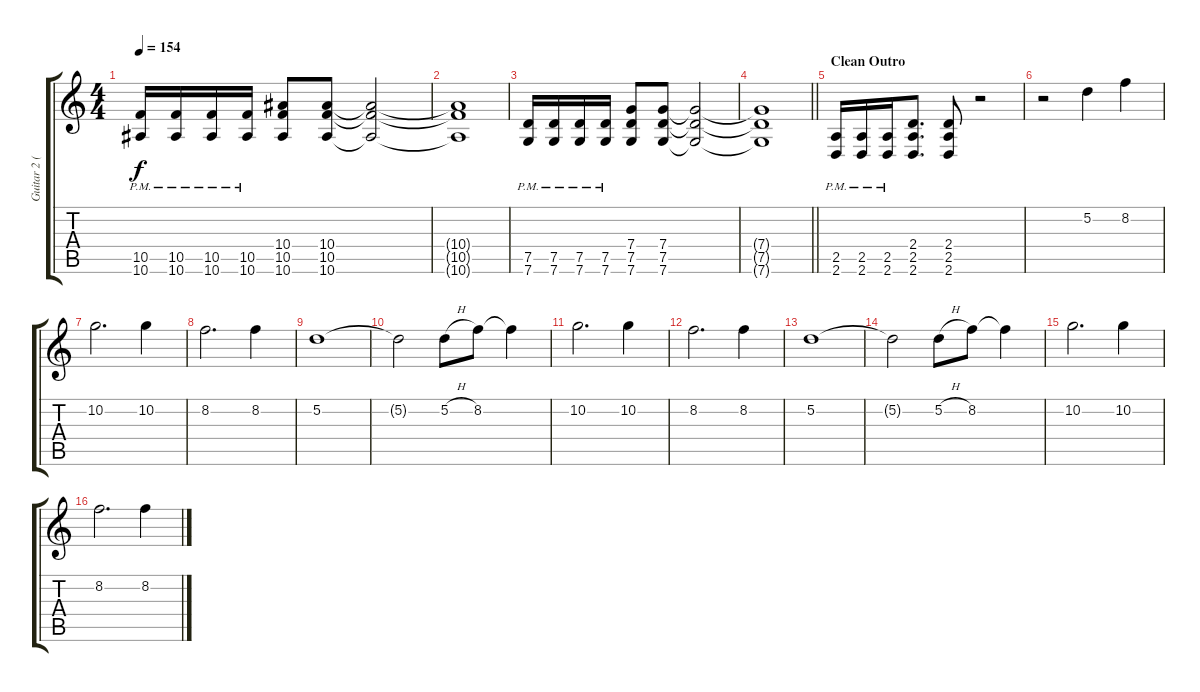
\track ("Guitar 2 (Travis Miguel)" "Guitar 2 (") {instrument distortionguitar}
\staff {score tabs}
\tuning (D4 A3 F3 C3 G2 C2) {hide}
\ts (4 4)
\tempo 154
\clef g2
\ks c
(10.5{pm} 10.6{pm}).16{dy f} (10.5{pm} 10.6{pm}).16 (10.5{pm} 10.6{pm}).16 (10.5{pm} 10.6{pm}).16 (10.4 10.5 10.6).8 (10.4 10.5 10.6).8 (10.4{t} 10.5{t} 10.6{t}).2 |
(10.4{t} 10.5{t} 10.6{t}).1 |
(7.5{pm} 7.6{pm}).16 (7.5{pm} 7.6{pm}).16 (7.5{pm} 7.6{pm}).16 (7.5{pm} 7.6{pm}).16 (7.4 7.5 7.6).8 (7.4 7.5 7.6).8 (7.4{t} 7.5{t} 7.6{t}).2 |
\barLineRight lightlight
(7.4{t} 7.5{t} 7.6{t}).1 |
\section ("" "Clean Outro")
(2.5{pm} 2.6{pm}).16 (2.5{pm} 2.6{pm}).16 (2.5{pm} 2.6{pm}).16 (2.4 2.5 2.6).8{d} (2.4 2.5 2.6).8 r.2 |
r.2 5.2.4{volume 8 instrument acousticguitarsteel} 8.2.4 |
10.2.2{d} 10.2.4 |
8.2.2{d} 8.2.4 |
5.2.1 |
5.2{t}.2 5.2{h}.8 8.2.8 8.2{t}.4 |
10.2.2{d} 10.2.4 |
8.2.2{d} 8.2.4 |
5.2.1 |
5.2{t}.2 5.2{h}.8 8.2.8 8.2{t}.4 |
10.2.2{d} 10.2.4 |
8.2.2{d} 8.2.4
